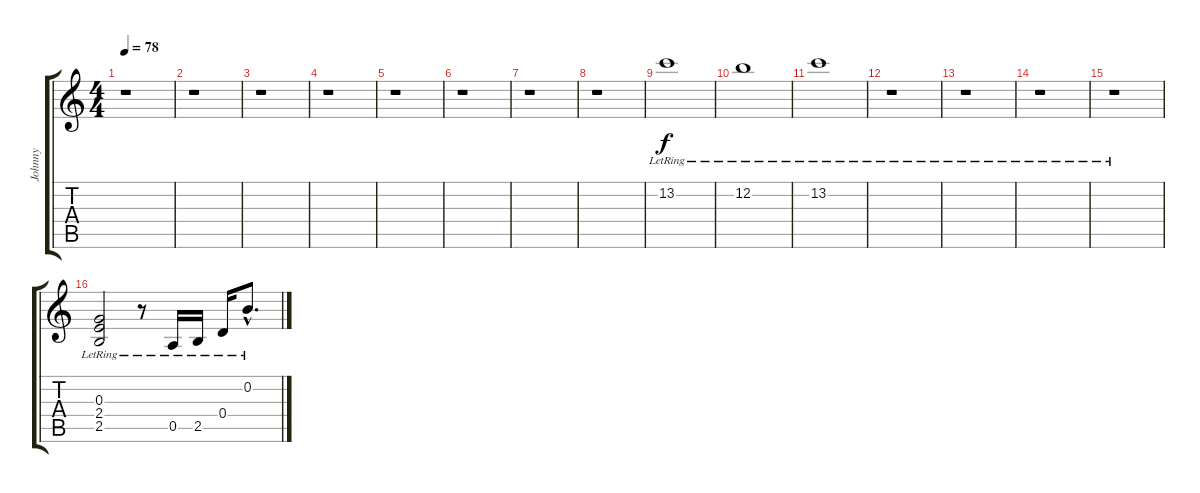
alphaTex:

\track ("Johnny" "Johnny") {instrument electricguitarclean}
\staff {score tabs}
\tuning (E4 B3 G3 D3 A2 E2) {hide}
\ts (4 4)
\tempo 78
\clef g2
\ks c
r.1{dy f instrument electricguitarclean} |
r.1 |
r.1 |
r.1 |
r.1 |
r.1 |
r.1 |
r.1 |
13.2{lr}.1{instrument electricguitarjazz} |
12.2{lr}.1{instrument electricguitarjazz} |
13.2{lr}.1{instrument electricguitarjazz} |
r.1 |
r.1 |
r.1 |
r.1 |
(0.3{lr} 2.4{lr} 2.5{lr}).2{instrument electricguitarclean} r.8 0.5{lr}.16 2.5{lr}.16 0.4{lr}.16 0.2{hac lr}.8{d}
